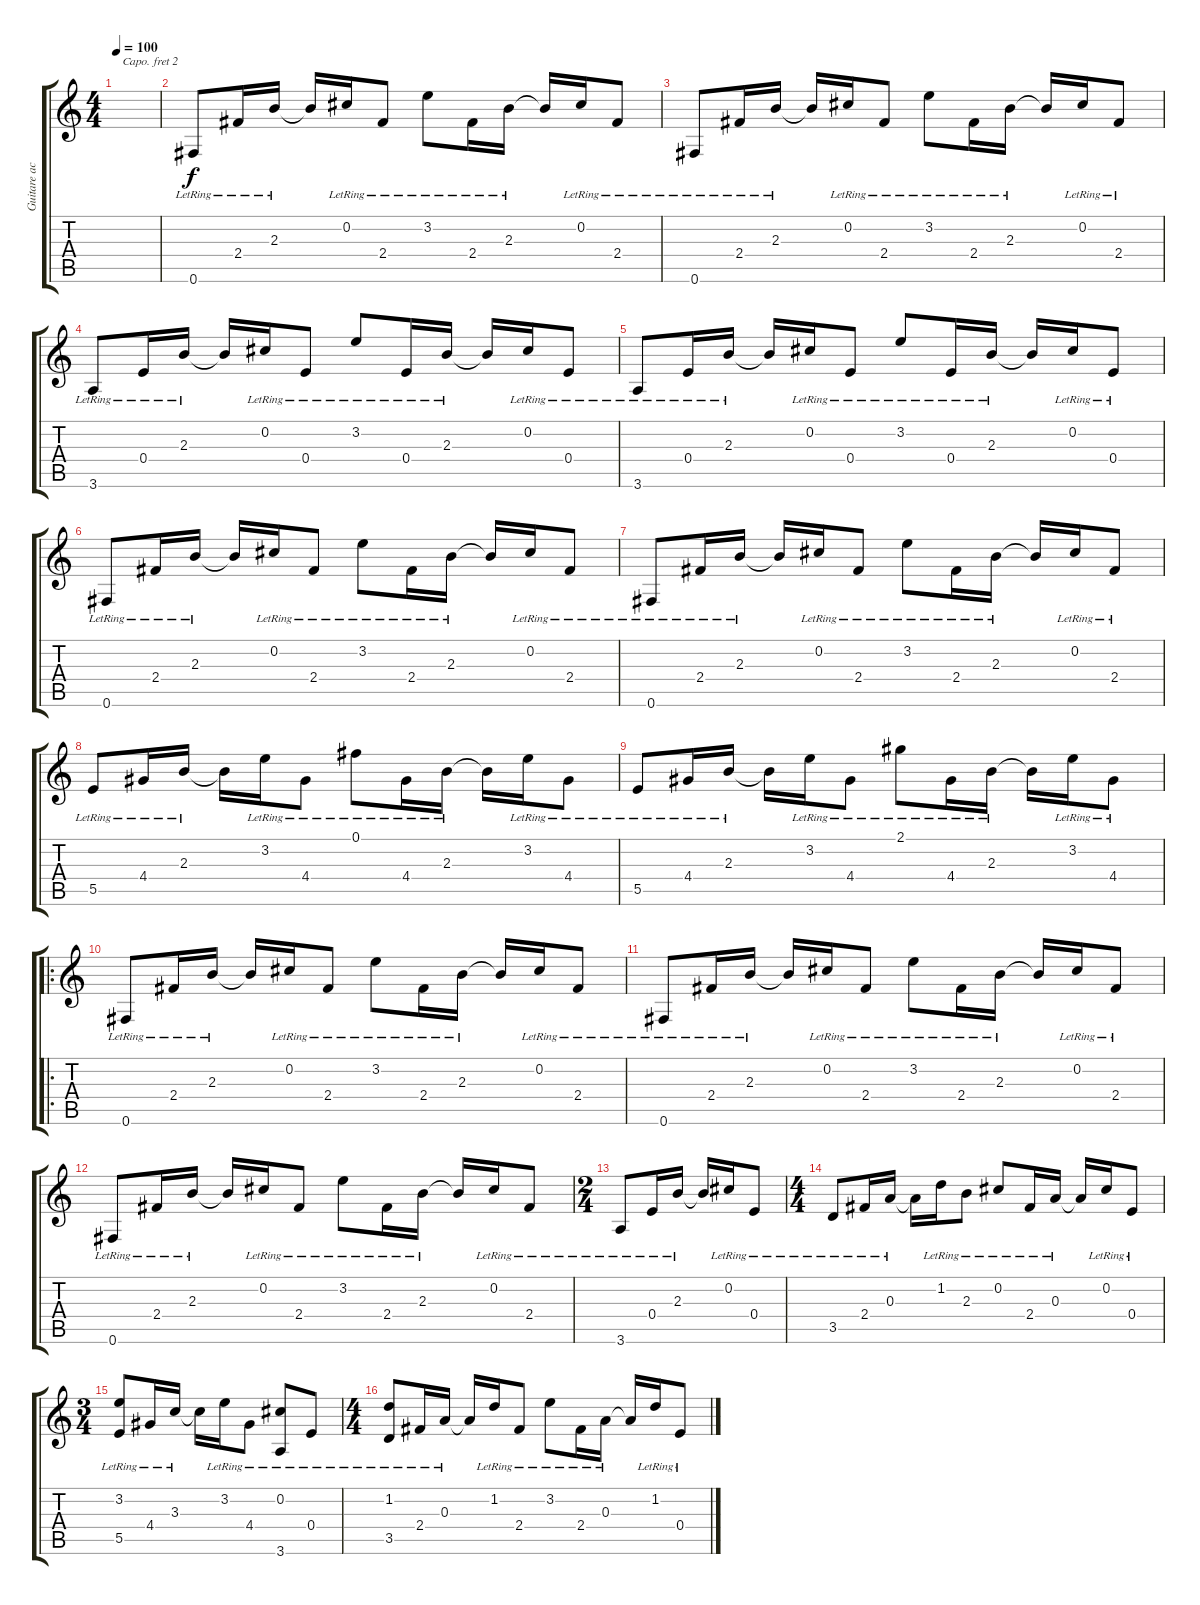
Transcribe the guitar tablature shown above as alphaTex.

\track ("Guitare acc" "Guitare ac") {instrument acousticguitarsteel}
\staff {score tabs}
\capo 2
\tuning (E4 B3 G3 D3 A2 E2) {hide}
\ts (4 4)
\tempo 100
\clef g2
\ks c
|
0.6{lr}.8 2.4{lr}.16 2.3{lr}.16 2.3{t}.16 0.2{lr}.16 2.4{lr}.8 3.2{lr}.8 2.4{lr}.16 2.3{lr}.16 2.3{t}.16 0.2{lr}.16 2.4{lr}.8 |
0.6{lr}.8 2.4{lr}.16 2.3{lr}.16 2.3{t}.16 0.2{lr}.16 2.4{lr}.8 3.2{lr}.8 2.4{lr}.16 2.3{lr}.16 2.3{t}.16 0.2{lr}.16 2.4{lr}.8 |
3.6{lr}.8 0.4{lr}.16 2.3{lr}.16 2.3{t}.16 0.2{lr}.16 0.4{lr}.8 3.2{lr}.8 0.4{lr}.16 2.3{lr}.16 2.3{t}.16 0.2{lr}.16 0.4{lr}.8 |
3.6{lr}.8 0.4{lr}.16 2.3{lr}.16 2.3{t}.16 0.2{lr}.16 0.4{lr}.8 3.2{lr}.8 0.4{lr}.16 2.3{lr}.16 2.3{t}.16 0.2{lr}.16 0.4{lr}.8 |
0.6{lr}.8 2.4{lr}.16 2.3{lr}.16 2.3{t}.16 0.2{lr}.16 2.4{lr}.8 3.2{lr}.8 2.4{lr}.16 2.3{lr}.16 2.3{t}.16 0.2{lr}.16 2.4{lr}.8 |
0.6{lr}.8 2.4{lr}.16 2.3{lr}.16 2.3{t}.16 0.2{lr}.16 2.4{lr}.8 3.2{lr}.8 2.4{lr}.16 2.3{lr}.16 2.3{t}.16 0.2{lr}.16 2.4{lr}.8 |
5.5{lr}.8 4.4{lr}.16 2.3{lr}.16 2.3{t}.16 3.2{lr}.16 4.4{lr}.8 0.1{lr}.8 4.4{lr}.16 2.3{lr}.16 2.3{t}.16 3.2{lr}.16 4.4{lr}.8 |
5.5{lr}.8 4.4{lr}.16 2.3{lr}.16 2.3{t}.16 3.2{lr}.16 4.4{lr}.8 2.1{lr}.8 4.4{lr}.16 2.3{lr}.16 2.3{t}.16 3.2{lr}.16 4.4{lr}.8 |
\ro
0.6{lr}.8 2.4{lr}.16 2.3{lr}.16 2.3{t}.16 0.2{lr}.16 2.4{lr}.8 3.2{lr}.8 2.4{lr}.16 2.3{lr}.16 2.3{t}.16 0.2{lr}.16 2.4{lr}.8 |
0.6{lr}.8 2.4{lr}.16 2.3{lr}.16 2.3{t}.16 0.2{lr}.16 2.4{lr}.8 3.2{lr}.8 2.4{lr}.16 2.3{lr}.16 2.3{t}.16 0.2{lr}.16 2.4{lr}.8 |
0.6{lr}.8 2.4{lr}.16 2.3{lr}.16 2.3{t}.16 0.2{lr}.16 2.4{lr}.8 3.2{lr}.8 2.4{lr}.16 2.3{lr}.16 2.3{t}.16 0.2{lr}.16 2.4{lr}.8 |
\ts (2 4)
3.6{lr}.8 0.4{lr}.16 2.3{lr}.16 2.3{t}.16 0.2{lr}.16 0.4{lr}.8 |
\ts (4 4)
3.5{lr}.8 2.4{lr}.16 0.3{lr}.16 0.3{t}.16 1.2{lr}.16 2.3{lr}.8 0.2{lr}.8 2.4{lr}.16 0.3{lr}.16 0.3{t}.16 0.2{lr}.16 0.4{lr}.8 |
\ts (3 4)
(3.2{lr} 5.5{lr}).8 4.4{lr}.16 3.3{lr}.16 3.3{t}.16 3.2{lr}.16 4.4{lr}.8 (0.2{lr} 3.6{lr}).8 0.4{lr}.8 |
\ts (4 4)
(1.2{lr} 3.5{lr}).8 2.4{lr}.16 0.3{lr}.16 0.3{t}.16 1.2{lr}.16 2.4{lr}.8 3.2{lr}.8 2.4{lr}.16 0.3{lr}.16 0.3{t}.16 1.2{lr}.16 0.4{lr}.8
